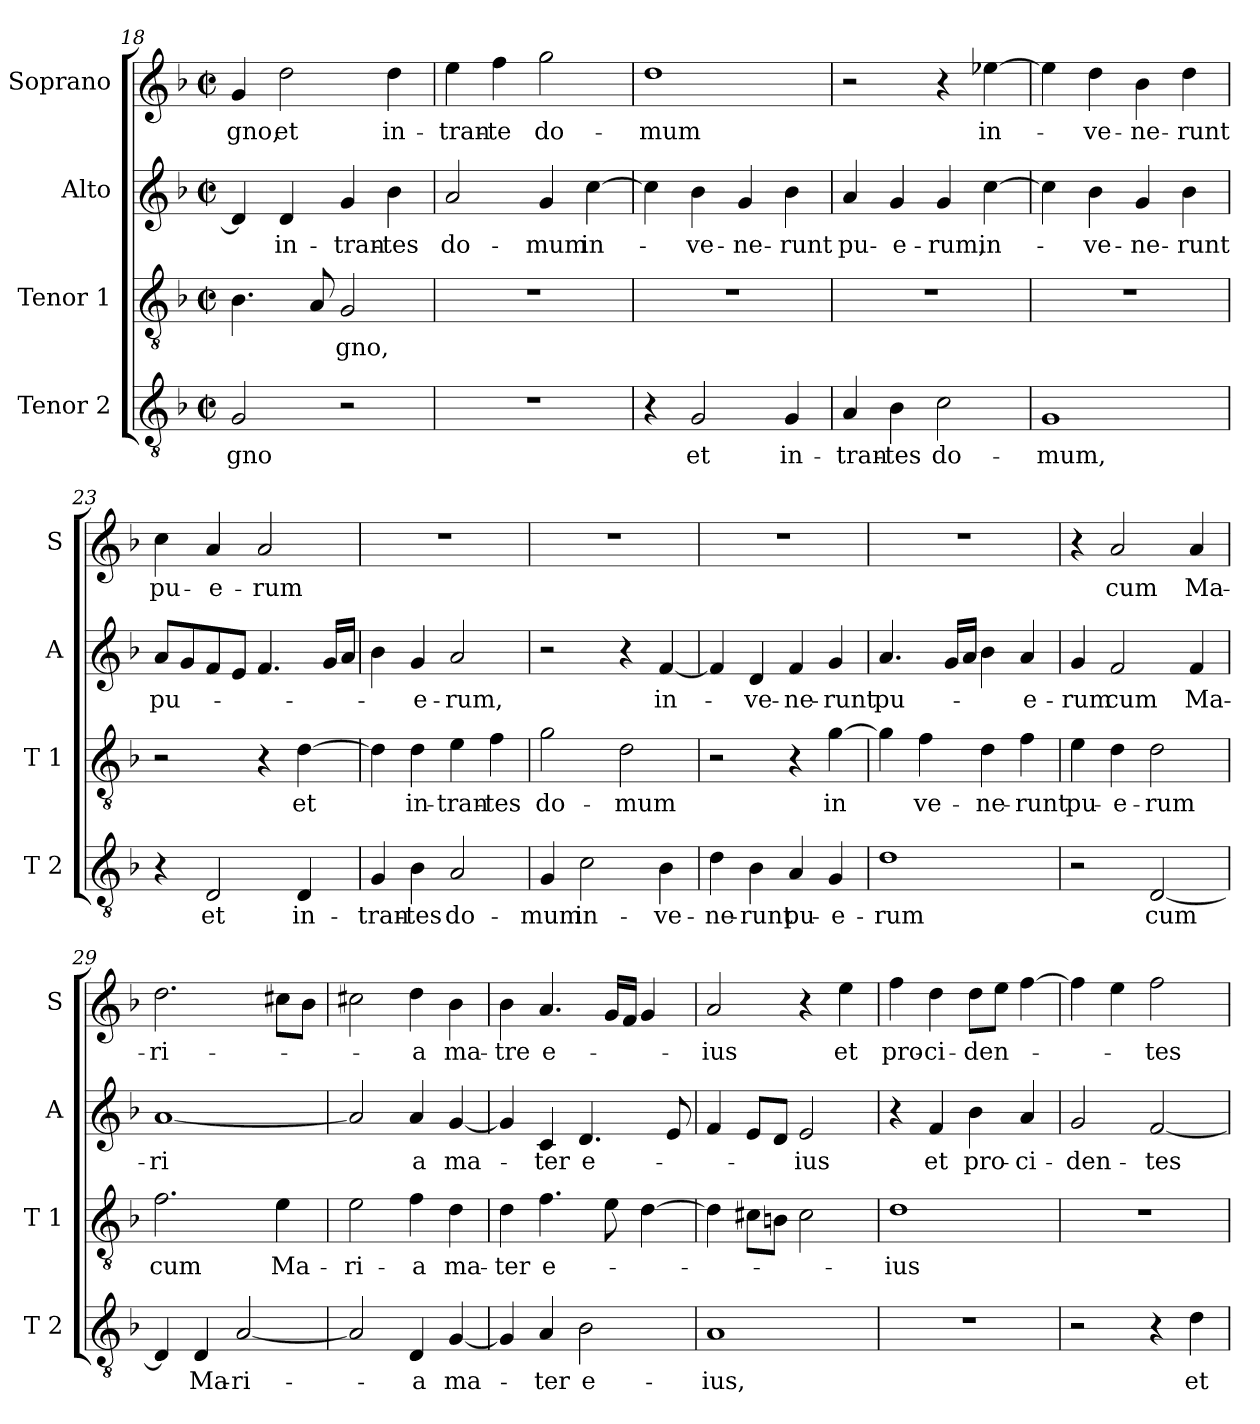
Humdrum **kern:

**kern	**text	**kern	**text	**kern	**text	**kern	**text
*part4	*part4	*part3	*part3	*part2	*part2	*part1	*part1
*staff4	*staff4	*staff3	*staff3	*staff2	*staff2	*staff1	*staff1
*I"Tenor 2	*	*I"Tenor 1	*	*I"Alto	*	*I"Soprano	*
*I'T 2	*	*I'T 1	*	*I'A	*	*I'S	*
*clefGv2	*	*clefGv2	*	*clefG2	*	*clefG2	*
*k[b-]	*	*k[b-]	*	*k[b-]	*	*k[b-]	*
*F:	*	*F:	*	*F:	*	*F:	*
*M2/2	*	*M2/2	*	*M2/2	*	*M2/2	*
*met(c|)	*	*met(c|)	*	*met(c|)	*	*met(c|)	*
=18	=18	=18	=18	=18	=18	=18	=18
!	!LO:LY:b	!	!	!	!	!	!LO:LY:b
2G/	-gno	4.B-\	.	4d/]	.	4g/	-gno,
!	!	!	!	!	!LO:LY:b	!	!LO:LY:b
.	.	.	.	4d/	in-	2dd\	et
.	.	8A/	.	.	.	.	.
!	!	!	!LO:LY:b	!	!LO:LY:b	!	!
2r	.	2G/	-gno,	4g/	-tran-	.	.
!	!	!	!	!	!LO:LY:b	!	!LO:LY:b
.	.	.	.	4b-\	-tes	4dd\	in-
!!LO:PB:g=z
=19	=19	=19	=19	=19	=19	=19	=19
!	!	!	!	!	!LO:LY:b	!	!LO:LY:b
1r	.	1r	.	2a/	do-	4ee\	-tran-
!	!	!	!	!	!	!	!LO:LY:b
.	.	.	.	.	.	4ff\	-te
!	!	!	!	!	!LO:LY:b	!	!LO:LY:b
.	.	.	.	4g/	-mum	2gg\	do-
!	!	!	!	!	!LO:LY:b	!	!
.	.	.	.	[4cc\	in-	.	.
=20	=20	=20	=20	=20	=20	=20	=20
!	!	!	!	!	!	!	!LO:LY:b
4r	.	1r	.	4cc\]	.	1dd	-mum
!	!LO:LY:b	!	!	!	!LO:LY:b	!	!
2G/	et	.	.	4b-\	-ve-	.	.
!	!	!	!	!	!LO:LY:b	!	!
.	.	.	.	4g/	-ne-	.	.
!	!LO:LY:b	!	!	!	!LO:LY:b	!	!
4G/	in-	.	.	4b-\	-runt	.	.
=21	=21	=21	=21	=21	=21	=21	=21
!	!LO:LY:b	!	!	!	!LO:LY:b	!	!
4A/	-tran-	1r	.	4a/	pu-	2r	.
!	!LO:LY:b	!	!	!	!LO:LY:b	!	!
4B-\	-tes	.	.	4g/	-e-	.	.
!	!LO:LY:b	!	!	!	!LO:LY:b	!	!
2c\	do-	.	.	4g/	-rum,	4r	.
!	!	!	!	!	!LO:LY:b	!	!LO:LY:b
.	.	.	.	[4cc\	in-	[4ee-X\	in-
=22	=22	=22	=22	=22	=22	=22	=22
!	!LO:LY:b	!	!	!	!	!	!
1G	-mum,	1r	.	4cc\]	.	4ee-\]	.
!	!	!	!	!	!LO:LY:b	!	!LO:LY:b
.	.	.	.	4b-\	-ve-	4dd\	-ve-
!	!	!	!	!	!LO:LY:b	!	!LO:LY:b
.	.	.	.	4g/	-ne-	4b-\	-ne-
!	!	!	!	!	!LO:LY:b	!	!LO:LY:b
.	.	.	.	4b-\	-runt	4dd\	-runt
=23	=23	=23	=23	=23	=23	=23	=23
!	!	!	!	!	!LO:LY:b	!	!LO:LY:b
4r	.	2r	.	8a/L	pu-	4cc\	pu-
.	.	.	.	8g/	.	.	.
!	!LO:LY:b	!	!	!	!	!	!LO:LY:b
2D/	et	.	.	8f/	.	4a/	-e-
.	.	.	.	8e/J	.	.	.
!	!	!	!	!	!	!	!LO:LY:b
.	.	4r	.	4.f/	.	2a/	-rum
!	!LO:LY:b	!	!LO:LY:b	!	!	!	!
4D/	in-	[4d\	et	.	.	.	.
.	.	.	.	16g/LL	.	.	.
.	.	.	.	16a/JJ	.	.	.
=24	=24	=24	=24	=24	=24	=24	=24
!	!LO:LY:b	!	!	!	!	!	!
4G/	-tran-	4d\]	.	4b-\	.	1r	.
!	!LO:LY:b	!	!LO:LY:b	!	!LO:LY:b	!	!
4B-\	-tes	4d\	in-	4g/	-e-	.	.
!	!LO:LY:b	!	!LO:LY:b	!	!LO:LY:b	!	!
2A/	do-	4e\	-tran-	2a/	-rum,	.	.
!	!	!	!LO:LY:b	!	!	!	!
.	.	4f\	-tes	.	.	.	.
!!LO:LB:g=z
=25	=25	=25	=25	=25	=25	=25	=25
!	!LO:LY:b	!	!LO:LY:b	!	!	!	!
4G/	-mum	2g\	do-	2r	.	1r	.
!	!LO:LY:b	!	!	!	!	!	!
2c\	in-	.	.	.	.	.	.
!	!	!	!LO:LY:b	!	!	!	!
.	.	2d\	-mum	4r	.	.	.
!	!LO:LY:b	!	!	!	!LO:LY:b	!	!
4B-\	-ve-	.	.	[4f/	in-	.	.
=26	=26	=26	=26	=26	=26	=26	=26
!	!LO:LY:b	!	!	!	!	!	!
4d\	-ne-	2r	.	4f/]	.	1r	.
!	!LO:LY:b	!	!	!	!LO:LY:b	!	!
4B-\	-runt	.	.	4d/	-ve-	.	.
!	!LO:LY:b	!	!	!	!LO:LY:b	!	!
4A/	pu-	4r	.	4f/	-ne-	.	.
!	!LO:LY:b	!	!LO:LY:b	!	!LO:LY:b	!	!
4G/	-e-	[4g\	in	4g/	-runt	.	.
=27	=27	=27	=27	=27	=27	=27	=27
!	!LO:LY:b	!	!	!	!LO:LY:b	!	!
1d	-rum	4g\]	.	4.a/	pu-	1r	.
!	!	!	!LO:LY:b	!	!	!	!
.	.	4f\	ve-	.	.	.	.
.	.	.	.	16g/LL	.	.	.
.	.	.	.	16a/JJ	.	.	.
!	!	!	!LO:LY:b	!	!	!	!
.	.	4d\	-ne-	4b-\	.	.	.
!	!	!	!LO:LY:b	!	!LO:LY:b	!	!
.	.	4f\	-runt	4a/	-e-	.	.
=28	=28	=28	=28	=28	=28	=28	=28
!	!	!	!LO:LY:b	!	!LO:LY:b	!	!
2r	.	4e\	pu-	4g/	-rum	4r	.
!	!	!	!LO:LY:b	!	!LO:LY:b	!	!LO:LY:b
.	.	4d\	-e-	2f/	cum	2a/	cum
!	!LO:LY:b	!	!LO:LY:b	!	!	!	!
[2D/	cum	2d\	-rum	.	.	.	.
!	!	!	!	!	!LO:LY:b	!	!LO:LY:b
.	.	.	.	4f/	Ma-	4a/	Ma-
=29	=29	=29	=29	=29	=29	=29	=29
!	!	!	!LO:LY:b	!	!LO:LY:b	!	!LO:LY:b
4D/]	.	2.f\	cum	[1a	-ri	2.dd\	-ri-
!	!LO:LY:b	!	!	!	!	!	!
4D/	Ma-	.	.	.	.	.	.
!	!LO:LY:b	!	!	!	!	!	!
[2A/	-ri-	.	.	.	.	.	.
!	!	!	!LO:LY:b	!	!	!	!
.	.	4e\	Ma-	.	.	8cc#X\L	.
.	.	.	.	.	.	8b-\J	.
=30	=30	=30	=30	=30	=30	=30	=30
!	!	!	!LO:LY:b	!	!	!	!
2A/]	.	2e\	-ri-	2a/]	.	2cc#X\	.
!	!LO:LY:b	!	!LO:LY:b	!	!LO:LY:b	!	!LO:LY:b
4D/	-a	4f\	-a	4a/	a	4dd\	-a
!	!LO:LY:b	!	!LO:LY:b	!	!LO:LY:b	!	!LO:LY:b
[4G/	ma-	4d\	ma-	[4g/	ma-	4b-\	ma-
!!LO:LB:g=z
=31	=31	=31	=31	=31	=31	=31	=31
!	!	!	!LO:LY:b	!	!	!	!LO:LY:b
4G/]	.	4d\	-ter	4g/]	.	4b-\	-tre
!	!LO:LY:b	!	!LO:LY:b	!	!LO:LY:b	!	!LO:LY:b
4A/	-ter	4.f\	e-	4c/	-ter	4.a/	e-
!	!LO:LY:b	!	!	!	!LO:LY:b	!	!
2B-\	e-	.	.	4.d/	e-	.	.
.	.	8e\	.	.	.	16g/LL	.
.	.	.	.	.	.	16f/JJ	.
.	.	[4d\	.	.	.	4g/	.
.	.	.	.	8e/	.	.	.
=32	=32	=32	=32	=32	=32	=32	=32
!	!LO:LY:b	!	!	!	!	!	!LO:LY:b
1A	-ius,	4d\]	.	4f/	.	2a/	-ius
.	.	8c#X\L	.	8e/L	.	.	.
.	.	8Bn\J	.	8d/J	.	.	.
!	!	!	!	!	!LO:LY:b	!	!
.	.	2c#\	.	2e/	-ius	4r	.
!	!	!	!	!	!	!	!LO:LY:b
.	.	.	.	.	.	4ee\	et
=33	=33	=33	=33	=33	=33	=33	=33
!	!	!	!LO:LY:b	!	!	!	!LO:LY:b
1r	.	1d	-ius	4r	.	4ff\	pro-
!	!	!	!	!	!LO:LY:b	!	!LO:LY:b
.	.	.	.	4f/	et	4dd\	-ci-
!	!	!	!	!	!LO:LY:b	!	!LO:LY:b
.	.	.	.	4b-\	pro-	8dd\L	-den-
.	.	.	.	.	.	8ee\J	.
!	!	!	!	!	!LO:LY:b	!	!
.	.	.	.	4a/	-ci-	[4ff\	.
=34	=34	=34	=34	=34	=34	=34	=34
!	!	!	!	!	!LO:LY:b	!	!
2r	.	1r	.	2g/	-den-	4ff\]	.
.	.	.	.	.	.	4ee\	.
!	!	!	!	!	!LO:LY:b	!	!LO:LY:b
4r	.	.	.	[2f/	-tes	2ff\	-tes
!	!LO:LY:b	!	!	!	!	!	!
4d\	et	.	.	.	.	.	.
=	=	=	=	=	=	=	=
*-	*-	*-	*-	*-	*-	*-	*-
